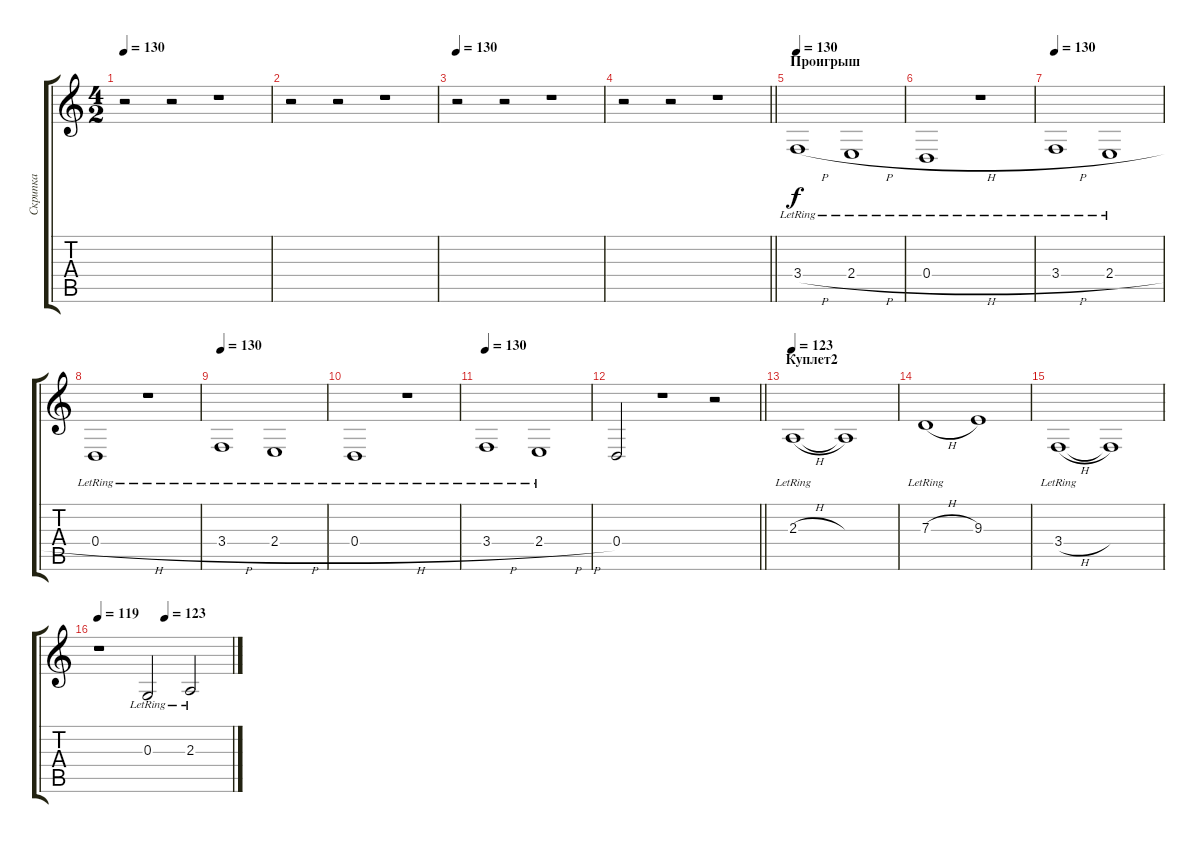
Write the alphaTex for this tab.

\track ("Скрипка" "Скрипка") {instrument stringensemble1}
\staff {score tabs}
\tuning (E4 B3 G3 D3 A2 E2) {hide}
\ts (4 2)
\tempo 130
\clef g2
\ks c
r.2{dy f} r.2 r.1 |
r.2 r.2 r.1 |
\tempo 130
r.2 r.2 r.1 |
\barLineRight lightlight
r.2 r.2 r.1 |
\section ("" "Проигрыш")
\tempo 130
3.4{h lr}.1 2.4{h lr}.1 |
0.4{h lr}.1 r.1 |
\tempo 130
3.4{h lr}.1 2.4{h lr}.1 |
0.4{h lr}.1 r.1 |
\tempo 130
3.4{h lr}.1 2.4{h lr}.1 |
0.4{h lr}.1 r.1 |
\tempo 130
3.4{h lr}.1 2.4{h lr}.1 |
\barLineRight lightlight
0.4.2 r.1 r.2 |
\section ("" "Куплет2")
\tempo 123
2.3{h lr}.1{volume 9} 2.3{t}.1 |
7.3{h lr}.1 9.3.1 |
3.4{h lr}.1 3.4{t}.1 |
\tempo 119
\tempo (123 0.5)
r.1 0.3{lr}.2 2.3{h lr}.2
